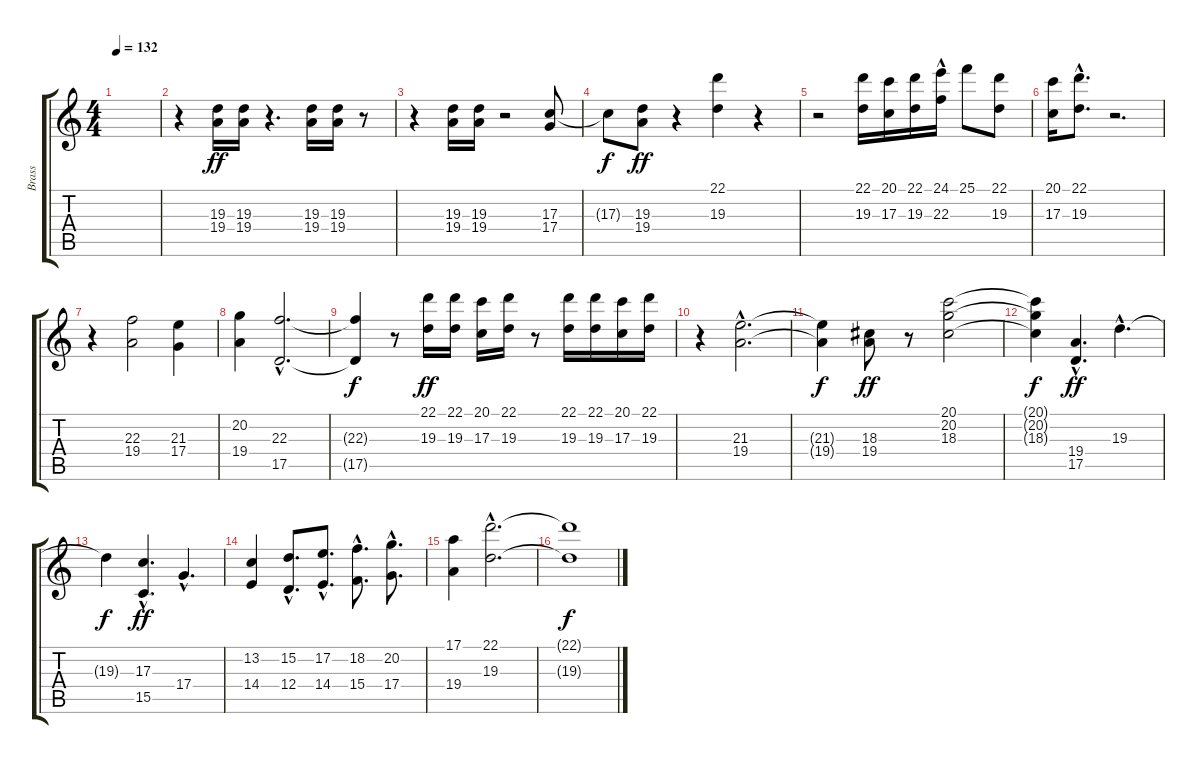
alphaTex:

\track ("Brass" "Brass") {instrument brasssection}
\staff {score tabs}
\tuning (E4 B3 G3 D3 A2 E2) {hide}
\ts (4 4)
\tempo 132
\clef g2
\ks c
|
r.4 (19.3 19.4).16{dy ff} (19.3 19.4).16 r.4{d} (19.3 19.4).16 (19.3 19.4).16 r.8 |
r.4 (19.3 19.4).16 (19.3 19.4).16 r.2 (17.3 17.4).8 |
17.3{t}.8{dy f} (19.3 19.4).8{dy ff} r.4 (22.1 19.3).4 r.4 |
r.2 (22.1 19.3).16 (20.1 17.3).16 (22.1 19.3).16 (24.1 22.3{hac}).16 25.1.8 (22.1 19.3).8 |
(20.1 17.3).16 (22.1{hac} 19.3{hac}).8{d} r.2{d} |
r.4 (22.3 19.4).2 (21.3 17.4).4 |
(20.2 19.4).4 (22.3{hac} 17.5{hac}).2{d} |
(22.3{t} 17.5{t}).4{dy f} r.8 (22.1 19.3).16{dy ff} (22.1 19.3).16 (20.1 17.3).16 (22.1 19.3).16 r.8 (22.1 19.3).16 (22.1 19.3).16 (20.1 17.3).16 (22.1 19.3).16 |
r.4 (21.3{hac} 19.4{hac}).2{d} |
(21.3{t} 19.4{t}).4{dy f} (18.3 19.4).8{dy ff} r.8 (20.1 20.2 18.3).2 |
(20.1{t} 20.2{t} 18.3{t}).4{dy f} (19.4{hac} 17.5).4{d dy ff} 19.3{hac}.4{d} |
19.3{t}.4{dy f} (17.3{hac} 15.5{hac}).4{d dy ff} 17.4{hac}.4{d} |
(13.2 14.4).4 (15.2{hac} 12.4{hac}).8{d} (17.2{hac} 14.4{hac}).8{d} (18.2{hac} 15.4{hac}).8{d} (20.2{hac} 17.4{hac}).8{d} |
(17.1 19.4).4 (22.1{hac} 19.3{hac}).2{d} |
(22.1{t} 19.3{t}).1{dy f}
